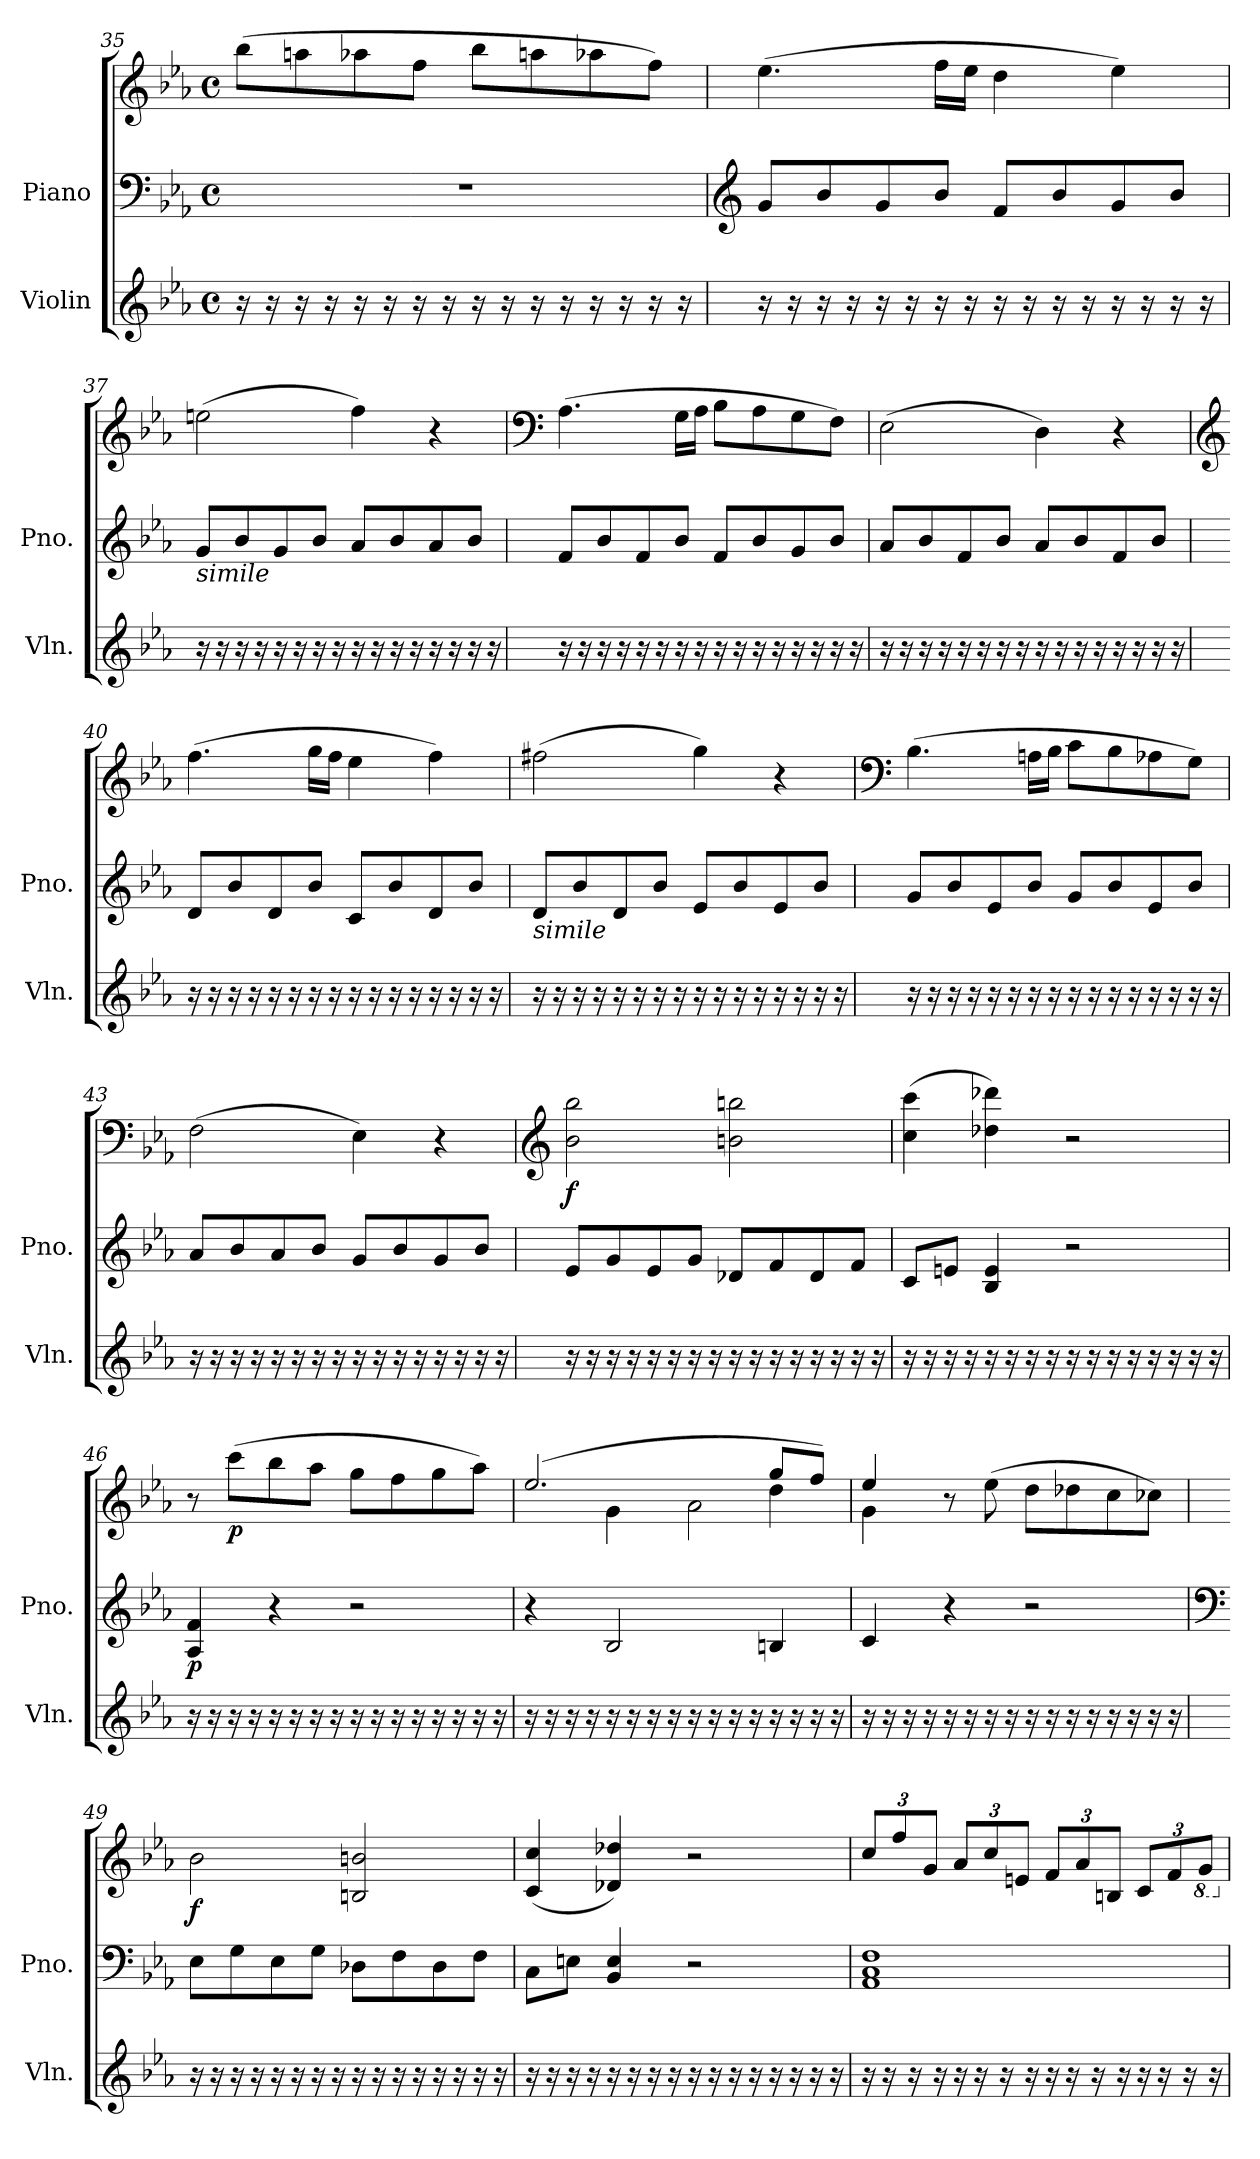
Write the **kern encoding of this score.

**kern	**kern	**kern	**dynam
*part2	*part1	*part1	*part1
*staff3	*staff2	*staff1	*staff1/2
*I"Violin	*I"Piano	*	*
*I'Vln.	*I'Pno.	*	*
*clefG2	*clefF4	*clefG2	*
*k[b-e-a-]	*k[b-e-a-]	*k[b-e-a-]	*
*M4/4	*M4/4	*M4/4	*
*met(c)	*met(c)	*met(c)	*
=35	=35	=35	=35
16r	1r	(>8bb-\L	.
16r	.	.	.
16r	.	8aan\	.
16r	.	.	.
16r	.	8aa-X\	.
16r	.	.	.
16r	.	8ff\J	.
16r	.	.	.
16r	.	8bb-\L	.
16r	.	.	.
16r	.	8aan\	.
16r	.	.	.
16r	.	8aa-X\	.
16r	.	.	.
16r	.	8ff\J)	.
16r	.	.	.
=36	=36	=36	=36
*	*clefG2	*	*
16r	8g/L	(>4.ee-\	.
16r	.	.	.
16r	8b-/	.	.
16r	.	.	.
16r	8g/	.	.
16r	.	.	.
16r	8b-/J	16ff\LL	.
16r	.	16ee-\JJ	.
16r	8f/L	4dd\	.
16r	.	.	.
16r	8b-/	.	.
16r	.	.	.
16r	8g/	4ee-\)	.
16r	.	.	.
16r	8b-/J	.	.
16r	.	.	.
!!LO:LB:g=z
=37	=37	=37	=37
!	!LO:TX:b:i:t=simile	!	!
16r	8g/L	(>2een\	.
16r	.	.	.
16r	8b-/	.	.
16r	.	.	.
16r	8g/	.	.
16r	.	.	.
16r	8b-/J	.	.
16r	.	.	.
16r	8a-/L	4ff\)	.
16r	.	.	.
16r	8b-/	.	.
16r	.	.	.
16r	8a-/	4r	.
16r	.	.	.
16r	8b-/J	.	.
16r	.	.	.
=38	=38	=38	=38
*	*	*clefF4	*
16r	8f/L	(>4.A-\	.
16r	.	.	.
16r	8b-/	.	.
16r	.	.	.
16r	8f/	.	.
16r	.	.	.
16r	8b-/J	16G\LL	.
16r	.	16A-\JJ	.
16r	8f/L	8B-\L	.
16r	.	.	.
16r	8b-/	8A-\	.
16r	.	.	.
16r	8g/	8G\	.
16r	.	.	.
16r	8b-/J	8F\J)	.
16r	.	.	.
=39	=39	=39	=39
16r	8a-/L	(>2E-\	.
16r	.	.	.
16r	8b-/	.	.
16r	.	.	.
16r	8f/	.	.
16r	.	.	.
16r	8b-/J	.	.
16r	.	.	.
16r	8a-/L	4D\)	.
16r	.	.	.
16r	8b-/	.	.
16r	.	.	.
16r	8f/	4r	.
16r	.	.	.
16r	8b-/J	.	.
16r	.	.	.
!!LO:LB:g=z
=40	=40	=40	=40
*	*	*clefG2	*
16r	8d/L	(>4.ff\	.
16r	.	.	.
16r	8b-/	.	.
16r	.	.	.
16r	8d/	.	.
16r	.	.	.
16r	8b-/J	16gg\LL	.
16r	.	16ff\JJ	.
16r	8c/L	4ee-\	.
16r	.	.	.
16r	8b-/	.	.
16r	.	.	.
16r	8d/	4ff\)	.
16r	.	.	.
16r	8b-/J	.	.
16r	.	.	.
=41	=41	=41	=41
!	!LO:TX:b:i:t=simile	!	!
16r	8d/L	(>2ff#X\	.
16r	.	.	.
16r	8b-/	.	.
16r	.	.	.
16r	8d/	.	.
16r	.	.	.
16r	8b-/J	.	.
16r	.	.	.
16r	8e-/L	4gg\)	.
16r	.	.	.
16r	8b-/	.	.
16r	.	.	.
16r	8e-/	4r	.
16r	.	.	.
16r	8b-/J	.	.
16r	.	.	.
=42	=42	=42	=42
*	*	*clefF4	*
16r	8g/L	(>4.B-\	.
16r	.	.	.
16r	8b-/	.	.
16r	.	.	.
16r	8e-/	.	.
16r	.	.	.
16r	8b-/J	16An\LL	.
16r	.	16B-\JJ	.
16r	8g/L	8c\L	.
16r	.	.	.
16r	8b-/	8B-\	.
16r	.	.	.
16r	8e-/	8A-X\	.
16r	.	.	.
16r	8b-/J	8G\J)	.
16r	.	.	.
!!LO:LB:g=z
=43	=43	=43	=43
16r	8a-/L	(>2F\	.
16r	.	.	.
16r	8b-/	.	.
16r	.	.	.
16r	8a-/	.	.
16r	.	.	.
16r	8b-/J	.	.
16r	.	.	.
16r	8g/L	4E-\)	.
16r	.	.	.
16r	8b-/	.	.
16r	.	.	.
16r	8g/	4r	.
16r	.	.	.
16r	8b-/J	.	.
16r	.	.	.
=44	=44	=44	=44
*	*	*clefG2	*
!	!	!	!LO:DY:b
16r	8e-/L	2b-\ 2bb-\	f
16r	.	.	.
16r	8g/	.	.
16r	.	.	.
16r	8e-/	.	.
16r	.	.	.
16r	8g/J	.	.
16r	.	.	.
16r	8d-X/L	2bn\ 2bbn\	.
16r	.	.	.
16r	8f/	.	.
16r	.	.	.
16r	8d-/	.	.
16r	.	.	.
16r	8f/J	.	.
16r	.	.	.
=45	=45	=45	=45
16r	8c/L	(>4cc\ 4ccc\	.
16r	.	.	.
16r	8en/J	.	.
16r	.	.	.
16r	4B-/ 4e/	4dd-X\ 4ddd-X\)	.
16r	.	.	.
16r	.	.	.
16r	.	.	.
16r	2r	2r	.
16r	.	.	.
16r	.	.	.
16r	.	.	.
16r	.	.	.
16r	.	.	.
16r	.	.	.
16r	.	.	.
!!LO:PB:g=z
=46	=46	=46	=46
!	!	!	!LO:DY:b=2
16r	4A-/ 4f/	8r	p
16r	.	.	.
!	!	!	!LO:DY:b
16r	.	(>8ccc\L	p
16r	.	.	.
16r	4r	8bb-\	.
16r	.	.	.
16r	.	8aa-\J	.
16r	.	.	.
16r	2r	8gg\L	.
16r	.	.	.
16r	.	8ff\	.
16r	.	.	.
16r	.	8gg\	.
16r	.	.	.
16r	.	8aa-\J)	.
16r	.	.	.
=47	=47	=47	=47
*	*^	*^	*
*	*	*	*	*^	*
16r	4r	4ryy	(>2.ee-/	2.ryy	4ryy	.
16r	.	.	.	.	.	.
16r	.	.	.	.	.	.
16r	.	.	.	.	.	.
16r	2.ryy	2B-/	.	.	4g\	.
16r	.	.	.	.	.	.
16r	.	.	.	.	.	.
16r	.	.	.	.	.	.
16r	.	.	.	.	2a-\	.
16r	.	.	.	.	.	.
16r	.	.	.	.	.	.
16r	.	.	.	.	.	.
16r	.	4Bn/	8gg/L	4dd\	.	.
16r	.	.	.	.	.	.
16r	.	.	8ff/J)	.	.	.
16r	.	.	.	.	.	.
*	*v	*v	*	*	*	*
*	*	*	*v	*v	*
=48	=48	=48	=48	=48
16r	4c/	4ee-/	4g\	.
16r	.	.	.	.
16r	.	.	.	.
16r	.	.	.	.
16r	4r	8r	2.ryy	.
16r	.	.	.	.
16r	.	(>8ee-\	.	.
16r	.	.	.	.
16r	2r	8dd\L	.	.
16r	.	.	.	.
16r	.	8dd-X\	.	.
16r	.	.	.	.
16r	.	8cc\	.	.
16r	.	.	.	.
16r	.	8cc-X\J)	.	.
16r	.	.	.	.
*	*	*v	*v	*
!!LO:LB:g=z
=49	=49	=49	=49
*	*clefF4	*	*
!	!	!	!LO:DY:b
16r	8E-\L	2b-\	f
16r	.	.	.
16r	8G\	.	.
16r	.	.	.
16r	8E-\	.	.
16r	.	.	.
16r	8G\J	.	.
16r	.	.	.
16r	8D-X\L	2Bn/ 2bn/	.
16r	.	.	.
16r	8F\	.	.
16r	.	.	.
16r	8D-\	.	.
16r	.	.	.
16r	8F\J	.	.
16r	.	.	.
=50	=50	=50	=50
16r	8C\L	(<4c/ 4cc/	.
16r	.	.	.
16r	8En\J	.	.
16r	.	.	.
16r	4BB-/ 4E/	4d-X/ 4dd-X/)	.
16r	.	.	.
16r	.	.	.
16r	.	.	.
16r	2r	2r	.
16r	.	.	.
16r	.	.	.
16r	.	.	.
16r	.	.	.
16r	.	.	.
16r	.	.	.
16r	.	.	.
=51	=51	=51	=51
*	*	*Xbrackettup	*
16r	1AA- 1C 1F	12cc/L	.
16r	.	.	.
.	.	12ff/	.
16r	.	.	.
.	.	12g/J	.
16r	.	.	.
16r	.	12a-/L	.
16r	.	.	.
.	.	12cc/	.
16r	.	.	.
.	.	12en/J	.
16r	.	.	.
16r	.	12f/L	.
16r	.	.	.
.	.	12a-/	.
16r	.	.	.
.	.	12Bn/J	.
16r	.	.	.
16r	.	12c/L	.
16r	.	.	.
.	.	12f/	.
16r	.	.	.
*	*	*8ba	*
.	.	12G/J	.
16r	.	.	.
*	*	*X8ba	*
=	=	=	=
*-	*-	*-	*-
